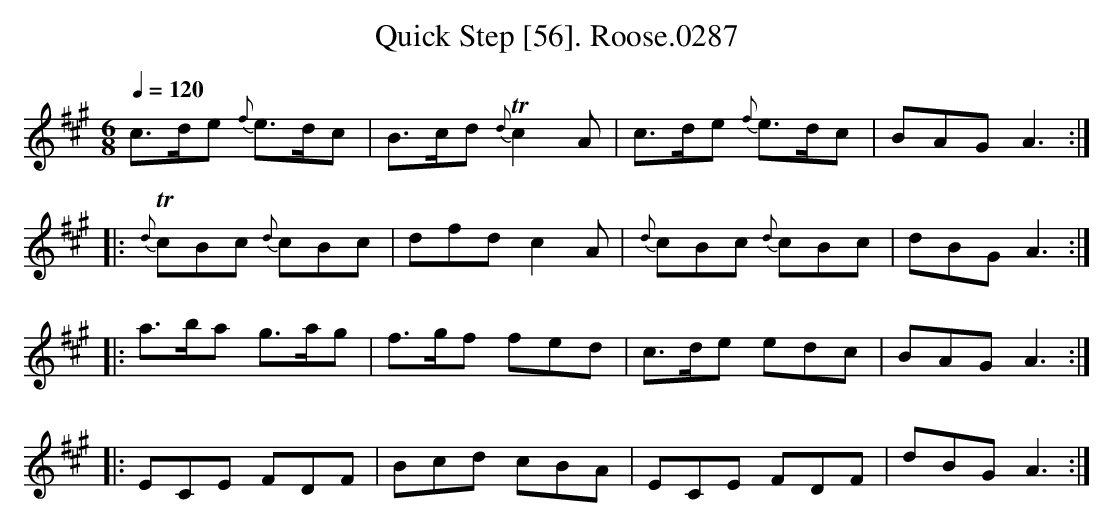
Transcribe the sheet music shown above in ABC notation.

X:1
T:Quick Step [56]. Roose.0287
M:6/8
L:1/8
Q:1/4=120
K:A clef=treble
c>de {f}e>dc|B>cd {d}!trill!c2A|c>de {f}e>dc|BAG A3:|
|:{d}!trill!cBc {d}cBc|dfd c2A|{d}cBc {d}cBc|dBG A3:|
|:a>ba g>ag|f>gf fed|c>de edc|BAG A3:|
|:ECE FDF|Bcd cBA|ECE FDF|dBG A3:|
